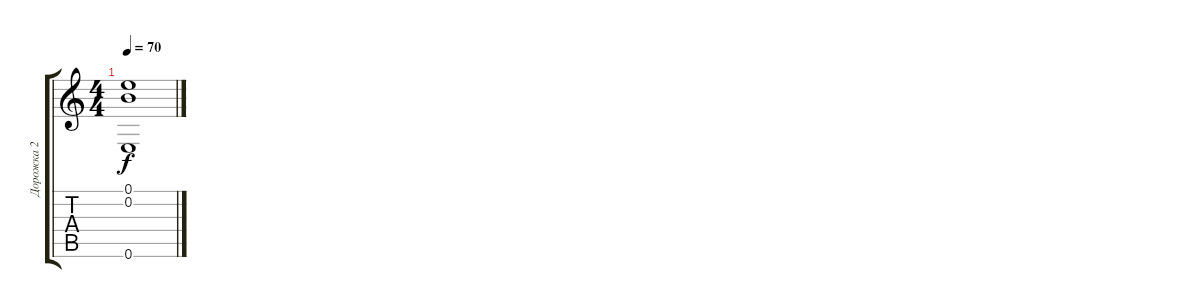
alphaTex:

\track ("Дорожка 2" "Дорожка 2") {instrument acousticguitarsteel}
\staff {score tabs}
\tuning (E4 B3 G3 D3 A2 E2) {hide}
\ts (4 4)
\tempo 70
\clef g2
\ks c
(0.1 0.2 0.6).1{dy f}
